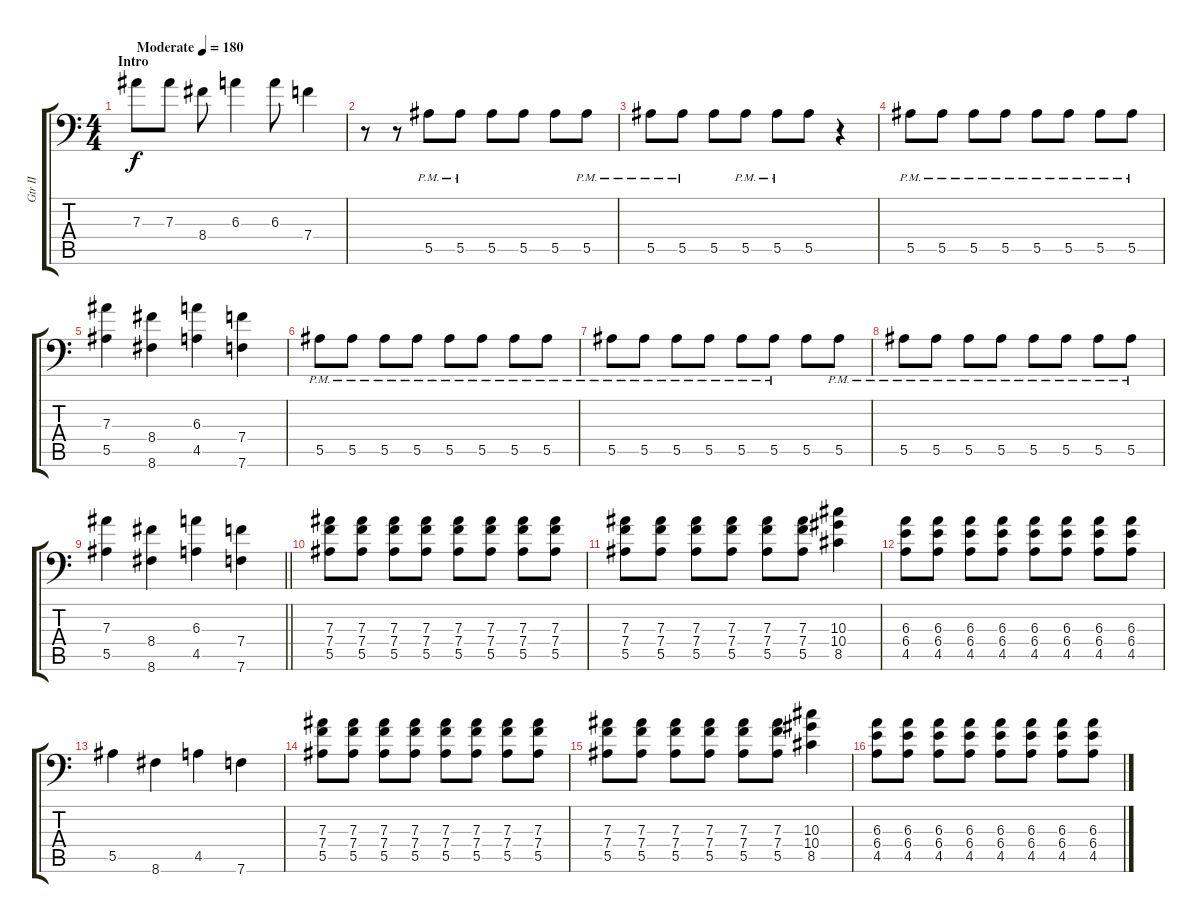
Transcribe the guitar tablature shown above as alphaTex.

\track ("Gtr II" "Gtr II") {instrument distortionguitar}
\staff {score tabs}
\tuning (C4 G3 Eb3 Bb2 F2 Bb1) {hide}
\ts (4 4)
\section ("" "Intro")
\tempo (180 "Moderate")
\clef f4
\ks c
7.3.8{dy f instrument distortionguitar} 7.3.8 8.4.8 6.3.4 6.3.8 7.4.4 |
r.8 r.8 5.5{pm}.8 5.5{pm}.8 5.5.8 5.5.8 5.5.8 5.5{pm}.8 |
5.5{pm}.8 5.5{pm}.8 5.5.8 5.5{pm}.8 5.5{pm}.8 5.5.8 r.4 |
5.5{pm}.8 5.5{pm}.8 5.5{pm}.8 5.5{pm}.8 5.5{pm}.8 5.5{pm}.8 5.5{pm}.8 5.5{pm}.8 |
(7.3 5.5).4 (8.4 8.6).4 (6.3 4.5).4 (7.4 7.6).4 |
5.5{pm}.8 5.5{pm}.8 5.5{pm}.8 5.5{pm}.8 5.5{pm}.8 5.5{pm}.8 5.5{pm}.8 5.5{pm}.8 |
5.5{pm}.8 5.5{pm}.8 5.5{pm}.8 5.5{pm}.8 5.5{pm}.8 5.5{pm}.8 5.5.8 5.5{pm}.8 |
5.5{pm}.8 5.5{pm}.8 5.5{pm}.8 5.5{pm}.8 5.5{pm}.8 5.5{pm}.8 5.5{pm}.8 5.5{pm}.8 |
\barLineRight lightlight
(7.3 5.5).4 (8.4 8.6).4 (6.3 4.5).4 (7.4 7.6).4 |
\section ("" "")
(7.3 7.4 5.5).8 (7.3 7.4 5.5).8 (7.3 7.4 5.5).8 (7.3 7.4 5.5).8 (7.3 7.4 5.5).8 (7.3 7.4 5.5).8 (7.3 7.4 5.5).8 (7.3 7.4 5.5).8 |
(7.3 7.4 5.5).8 (7.3 7.4 5.5).8 (7.3 7.4 5.5).8 (7.3 7.4 5.5).8 (7.3 7.4 5.5).8 (7.3 7.4 5.5).8 (10.3 10.4 8.5).4 |
(6.3 6.4 4.5).8 (6.3 6.4 4.5).8 (6.3 6.4 4.5).8 (6.3 6.4 4.5).8 (6.3 6.4 4.5).8 (6.3 6.4 4.5).8 (6.3 6.4 4.5).8 (6.3 6.4 4.5).8 |
5.5.4 8.6.4 4.5.4 7.6.4 |
(7.3 7.4 5.5).8 (7.3 7.4 5.5).8 (7.3 7.4 5.5).8 (7.3 7.4 5.5).8 (7.3 7.4 5.5).8 (7.3 7.4 5.5).8 (7.3 7.4 5.5).8 (7.3 7.4 5.5).8 |
(7.3 7.4 5.5).8 (7.3 7.4 5.5).8 (7.3 7.4 5.5).8 (7.3 7.4 5.5).8 (7.3 7.4 5.5).8 (7.3 7.4 5.5).8 (10.3 10.4 8.5).4 |
(6.3 6.4 4.5).8 (6.3 6.4 4.5).8 (6.3 6.4 4.5).8 (6.3 6.4 4.5).8 (6.3 6.4 4.5).8 (6.3 6.4 4.5).8 (6.3 6.4 4.5).8 (6.3 6.4 4.5).8
